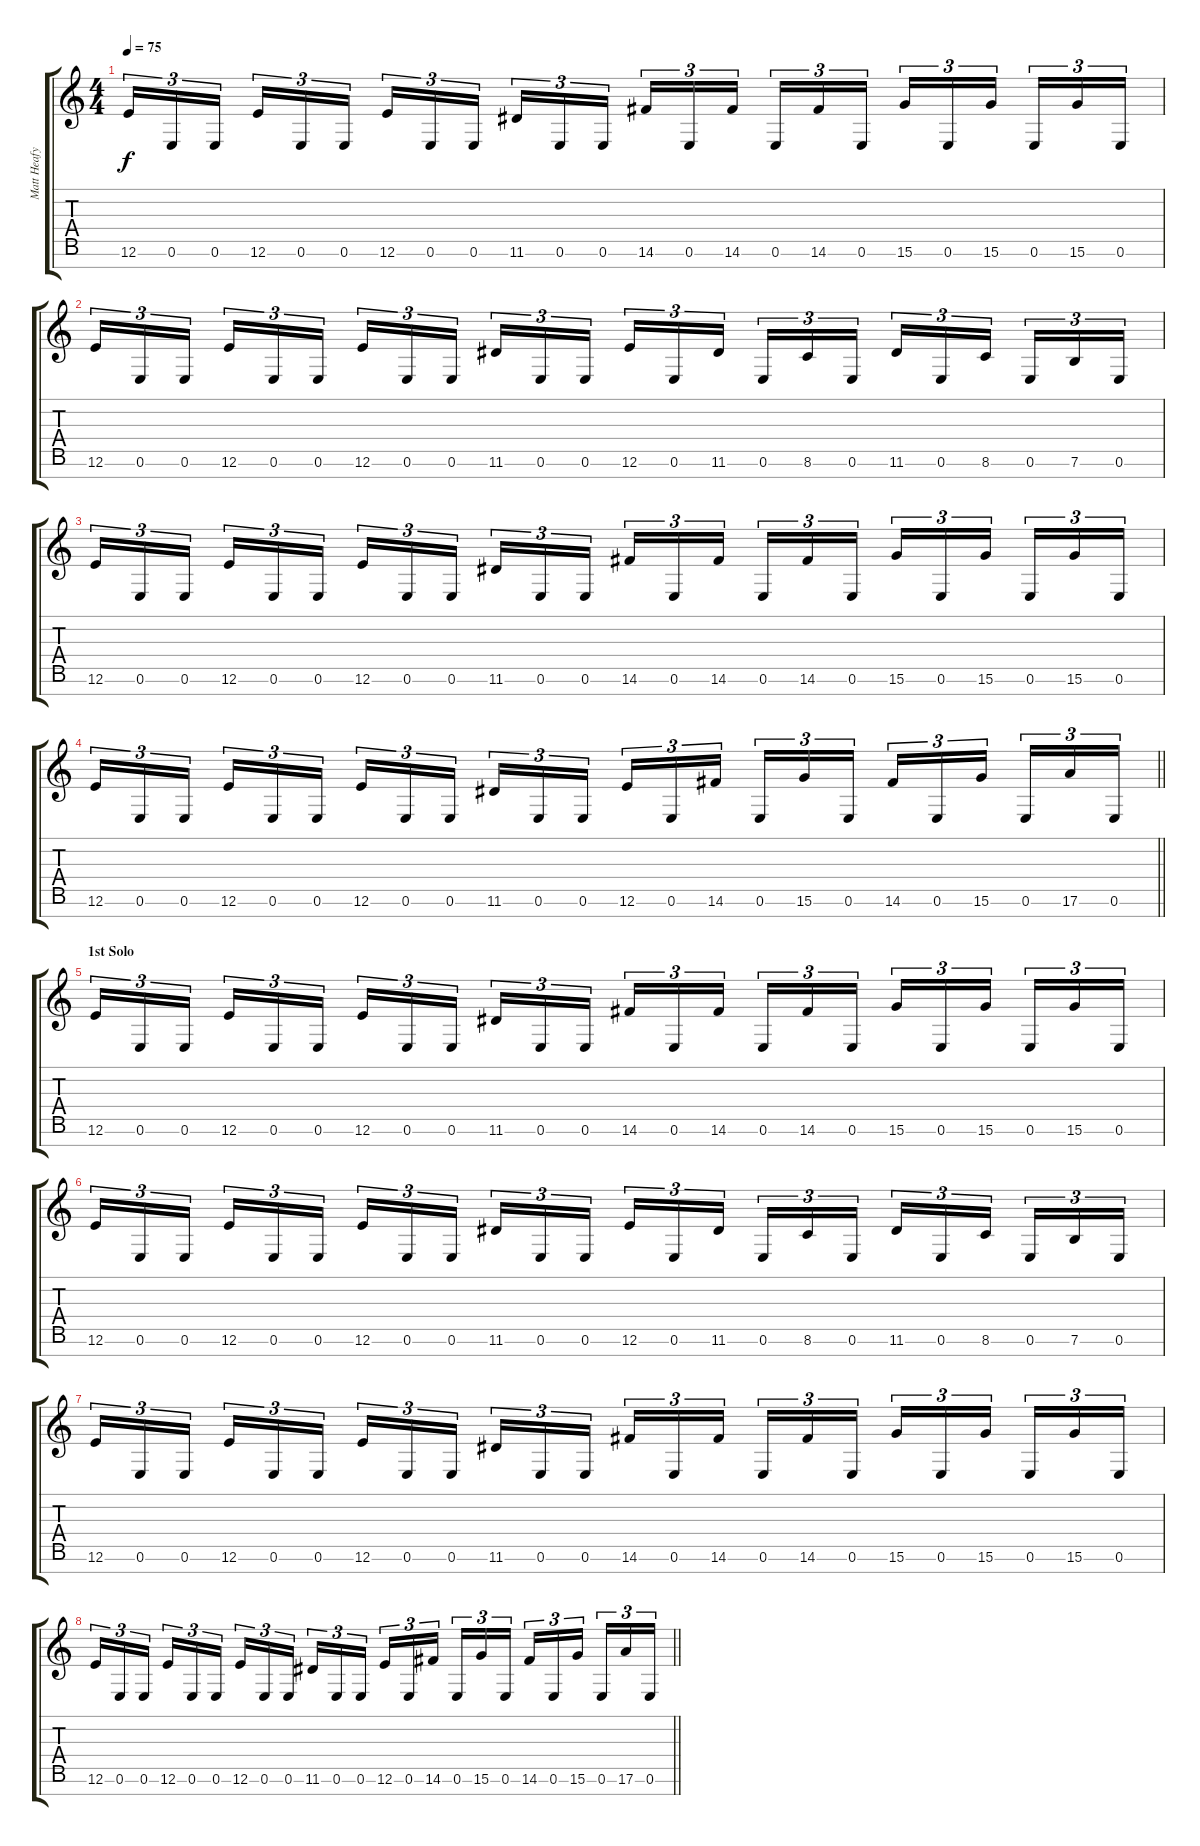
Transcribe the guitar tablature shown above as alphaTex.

\track ("Matt Heafy" "Matt Heafy") {instrument distortionguitar}
\staff {score tabs}
\tuning (E4 B3 G3 D3 A2 E2 B1) {hide}
\ts (4 4)
\tempo 75
\clef g2
\ks c
12.6.16{tu (3 2) dy f} 0.6.16{tu (3 2)} 0.6.16{tu (3 2) beam splitsecondary} 12.6.16{tu (3 2)} 0.6.16{tu (3 2)} 0.6.16{tu (3 2)} 12.6.16{tu (3 2)} 0.6.16{tu (3 2)} 0.6.16{tu (3 2) beam splitsecondary} 11.6.16{tu (3 2)} 0.6.16{tu (3 2)} 0.6.16{tu (3 2)} 14.6.16{tu (3 2)} 0.6.16{tu (3 2)} 14.6.16{tu (3 2) beam splitsecondary} 0.6.16{tu (3 2)} 14.6.16{tu (3 2)} 0.6.16{tu (3 2)} 15.6.16{tu (3 2)} 0.6.16{tu (3 2)} 15.6.16{tu (3 2) beam splitsecondary} 0.6.16{tu (3 2)} 15.6.16{tu (3 2)} 0.6.16{tu (3 2)} |
12.6.16{tu (3 2)} 0.6.16{tu (3 2)} 0.6.16{tu (3 2) beam splitsecondary} 12.6.16{tu (3 2)} 0.6.16{tu (3 2)} 0.6.16{tu (3 2)} 12.6.16{tu (3 2)} 0.6.16{tu (3 2)} 0.6.16{tu (3 2) beam splitsecondary} 11.6.16{tu (3 2)} 0.6.16{tu (3 2)} 0.6.16{tu (3 2)} 12.6.16{tu (3 2)} 0.6.16{tu (3 2)} 11.6.16{tu (3 2) beam splitsecondary} 0.6.16{tu (3 2)} 8.6.16{tu (3 2)} 0.6.16{tu (3 2)} 11.6.16{tu (3 2)} 0.6.16{tu (3 2)} 8.6.16{tu (3 2) beam splitsecondary} 0.6.16{tu (3 2)} 7.6.16{tu (3 2)} 0.6.16{tu (3 2)} |
12.6.16{tu (3 2)} 0.6.16{tu (3 2)} 0.6.16{tu (3 2) beam splitsecondary} 12.6.16{tu (3 2)} 0.6.16{tu (3 2)} 0.6.16{tu (3 2)} 12.6.16{tu (3 2)} 0.6.16{tu (3 2)} 0.6.16{tu (3 2) beam splitsecondary} 11.6.16{tu (3 2)} 0.6.16{tu (3 2)} 0.6.16{tu (3 2)} 14.6.16{tu (3 2)} 0.6.16{tu (3 2)} 14.6.16{tu (3 2) beam splitsecondary} 0.6.16{tu (3 2)} 14.6.16{tu (3 2)} 0.6.16{tu (3 2)} 15.6.16{tu (3 2)} 0.6.16{tu (3 2)} 15.6.16{tu (3 2) beam splitsecondary} 0.6.16{tu (3 2)} 15.6.16{tu (3 2)} 0.6.16{tu (3 2)} |
\barLineRight lightlight
12.6.16{tu (3 2)} 0.6.16{tu (3 2)} 0.6.16{tu (3 2) beam splitsecondary} 12.6.16{tu (3 2)} 0.6.16{tu (3 2)} 0.6.16{tu (3 2)} 12.6.16{tu (3 2)} 0.6.16{tu (3 2)} 0.6.16{tu (3 2) beam splitsecondary} 11.6.16{tu (3 2)} 0.6.16{tu (3 2)} 0.6.16{tu (3 2)} 12.6.16{tu (3 2)} 0.6.16{tu (3 2)} 14.6.16{tu (3 2) beam splitsecondary} 0.6.16{tu (3 2)} 15.6.16{tu (3 2)} 0.6.16{tu (3 2)} 14.6.16{tu (3 2)} 0.6.16{tu (3 2)} 15.6.16{tu (3 2) beam splitsecondary} 0.6.16{tu (3 2)} 17.6.16{tu (3 2)} 0.6.16{tu (3 2)} |
\section ("" "1st Solo")
12.6.16{tu (3 2)} 0.6.16{tu (3 2)} 0.6.16{tu (3 2) beam splitsecondary} 12.6.16{tu (3 2)} 0.6.16{tu (3 2)} 0.6.16{tu (3 2)} 12.6.16{tu (3 2)} 0.6.16{tu (3 2)} 0.6.16{tu (3 2) beam splitsecondary} 11.6.16{tu (3 2)} 0.6.16{tu (3 2)} 0.6.16{tu (3 2)} 14.6.16{tu (3 2)} 0.6.16{tu (3 2)} 14.6.16{tu (3 2) beam splitsecondary} 0.6.16{tu (3 2)} 14.6.16{tu (3 2)} 0.6.16{tu (3 2)} 15.6.16{tu (3 2)} 0.6.16{tu (3 2)} 15.6.16{tu (3 2) beam splitsecondary} 0.6.16{tu (3 2)} 15.6.16{tu (3 2)} 0.6.16{tu (3 2)} |
12.6.16{tu (3 2)} 0.6.16{tu (3 2)} 0.6.16{tu (3 2) beam splitsecondary} 12.6.16{tu (3 2)} 0.6.16{tu (3 2)} 0.6.16{tu (3 2)} 12.6.16{tu (3 2)} 0.6.16{tu (3 2)} 0.6.16{tu (3 2) beam splitsecondary} 11.6.16{tu (3 2)} 0.6.16{tu (3 2)} 0.6.16{tu (3 2)} 12.6.16{tu (3 2)} 0.6.16{tu (3 2)} 11.6.16{tu (3 2) beam splitsecondary} 0.6.16{tu (3 2)} 8.6.16{tu (3 2)} 0.6.16{tu (3 2)} 11.6.16{tu (3 2)} 0.6.16{tu (3 2)} 8.6.16{tu (3 2) beam splitsecondary} 0.6.16{tu (3 2)} 7.6.16{tu (3 2)} 0.6.16{tu (3 2)} |
12.6.16{tu (3 2)} 0.6.16{tu (3 2)} 0.6.16{tu (3 2) beam splitsecondary} 12.6.16{tu (3 2)} 0.6.16{tu (3 2)} 0.6.16{tu (3 2)} 12.6.16{tu (3 2)} 0.6.16{tu (3 2)} 0.6.16{tu (3 2) beam splitsecondary} 11.6.16{tu (3 2)} 0.6.16{tu (3 2)} 0.6.16{tu (3 2)} 14.6.16{tu (3 2)} 0.6.16{tu (3 2)} 14.6.16{tu (3 2) beam splitsecondary} 0.6.16{tu (3 2)} 14.6.16{tu (3 2)} 0.6.16{tu (3 2)} 15.6.16{tu (3 2)} 0.6.16{tu (3 2)} 15.6.16{tu (3 2) beam splitsecondary} 0.6.16{tu (3 2)} 15.6.16{tu (3 2)} 0.6.16{tu (3 2)} |
\barLineRight lightlight
12.6.16{tu (3 2)} 0.6.16{tu (3 2)} 0.6.16{tu (3 2) beam splitsecondary} 12.6.16{tu (3 2)} 0.6.16{tu (3 2)} 0.6.16{tu (3 2)} 12.6.16{tu (3 2)} 0.6.16{tu (3 2)} 0.6.16{tu (3 2) beam splitsecondary} 11.6.16{tu (3 2)} 0.6.16{tu (3 2)} 0.6.16{tu (3 2)} 12.6.16{tu (3 2)} 0.6.16{tu (3 2)} 14.6.16{tu (3 2) beam splitsecondary} 0.6.16{tu (3 2)} 15.6.16{tu (3 2)} 0.6.16{tu (3 2)} 14.6.16{tu (3 2)} 0.6.16{tu (3 2)} 15.6.16{tu (3 2) beam splitsecondary} 0.6.16{tu (3 2)} 17.6.16{tu (3 2)} 0.6.16{tu (3 2)}
